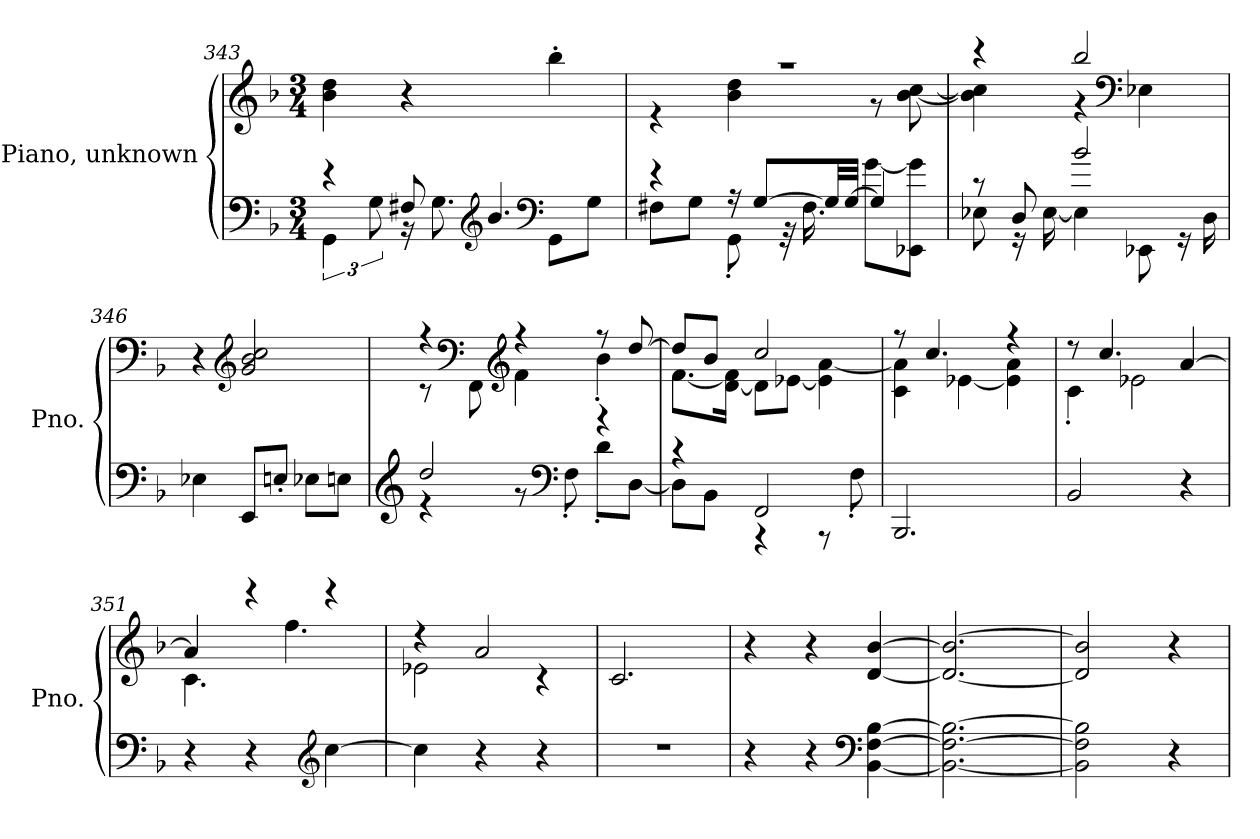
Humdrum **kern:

**kern	**kern
*part1	*part1
*staff2	*staff1
*I"Piano, unknown	*
*I'Pno.	*
!!LO:LB:g=z
*clefF4	*clefG2
*k[b-]	*k[b-]
*M3/4	*M3/4
=343	=343
*^	*
4r	6GG\	4b-\ 4dd\
.	12G\	.
8F#X/	16r	4r
.	8.G\	.
*clefG2	*	*
4.b-/	.	.
*clefF4	*	*
.	8GG\L	4bb-'\
.	8G\J	.
=344	=344	=344
*	*	*^
4r	8F#X\L	2.r	4r
.	8G\J	.	.
16r	8GG'\	.	4b-\ 4dd\
[8G/L	.	.	.
.	32r	.	.
.	16.F#\	.	.
32G/LL]	.	.	.
[32G/JJJ	.	.	.
4G/]	[8g\L	.	8r
.	8EE-X\ 8g\]J	.	[8b-\ [8cc\
=345	=345	=345	=345
8r	8E-X\	4r	4b-\] 4cc\]
8D/	16r	.	.
.	[16E-\	.	.
2b-/	4E-\]	2bb-/	4r
*	*	*clefF4	*
.	8EE-X\	.	4E-X\
.	16r	.	.
.	16D\	.	.
*v	*v	*	*
*	*v	*v
!!LO:LB:g=z
=346	=346
4E-X\	4r
*	*clefG2
8EE/L	2g/ 2b-/ 2cc/
8En'/J	.
8E-X\L	.
8En\J	.
=347	=347
*clefG2	*
*^	*^
2dd/	4r	4r	8r
*	*	*clefF4	*
.	.	.	8FF\
*	*	*clefG2	*
.	8r	4r	4f\
*clefF4	*	*	*
.	8F'\	.	.
4r	8d'\L	8r	4b-'\
.	[8D\J	[8dd/	.
=348	=348	=348	=348
4r	8D\L]	8dd/L]	[8.f\L
.	8BB-\J	8b-/J	.
.	.	.	[16d\ 16f\]Jk
2FF/	4r	2cc/	8d\L]
.	.	.	[8e-X\J
.	8r	.	4e-\] [4a\
.	8F'\	.	.
*v	*v	*	*
=349	=349	=349
2.BBB-/	8r	4c\ 4a\]
.	4.cc/	.
.	.	[4e-X\
.	4r	4e-\] 4a\
!!LO:PB:g=z	!!
=350	=350	=350
2BB-/	8r	4c'\
.	4.cc/	.
.	.	2e-X\
4r	[4a/	.
=351	=351	=351
4r	4a/]	4.c\
4r	4r	.
.	.	4.ff\
*clefG2	*	*
[4cc\	4r	.
=352	=352	=352
4cc\]	4r	2e-X\
4r	2a/	.
4r	.	4r
*	*v	*v
=353	=353
2.r	2.c/
=354	=354
4r	4r
4r	4r
*clefF4	*
[4BB-\ [4F\ [4B-\	[4d/ [4b-/
=355	=355
2.BB-\_ 2.F\_ 2.B-\_	2.d/_ 2.b-/_
=356	=356
2BB-\] 2F\] 2B-\]	2d/] 2b-/]
4r	4r
=	=
*-	*-
